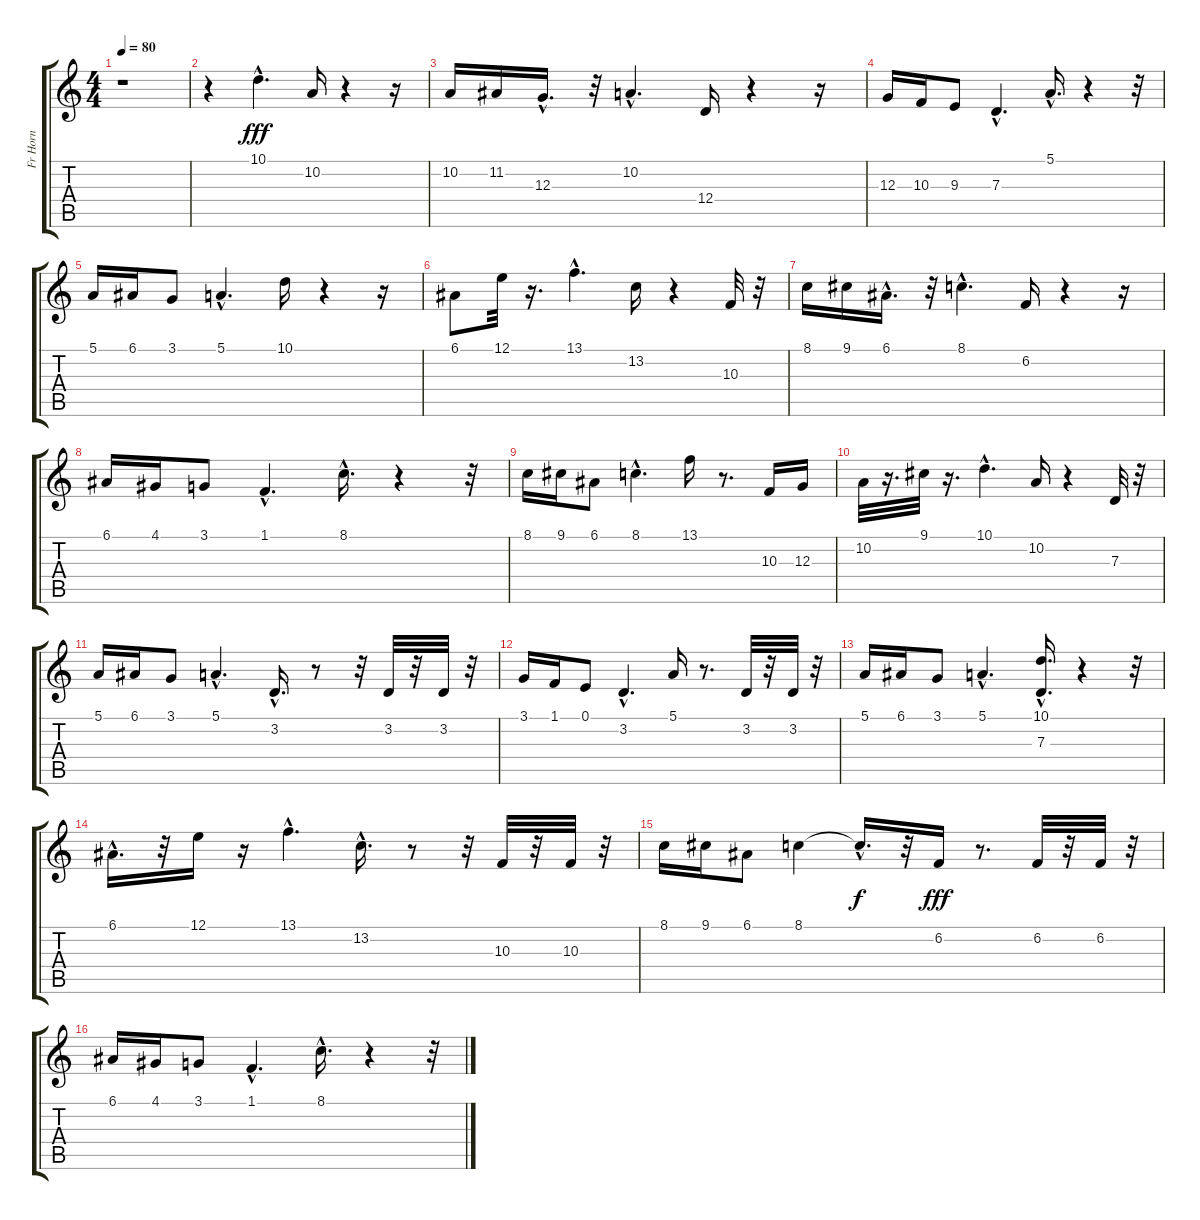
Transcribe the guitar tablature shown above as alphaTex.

\track ("Fr Horn" "Fr Horn") {instrument frenchhorn}
\staff {score tabs}
\tuning (E4 B3 G3 D3 A2 E2) {hide}
\ts (4 4)
\tempo 80
\clef g2
\ks c
r.1{dy fff instrument frenchhorn} |
r.4 10.1{hac}.4{d} 10.2.16 r.4 r.16 |
10.2.16 11.2.16 12.3{hac}.16{d} r.32 10.2{hac}.4{d} 12.4.16 r.4 r.16 |
12.3.16 10.3.16 9.3.8 7.3{hac}.4{d} 5.1{hac}.16{d} r.4 r.32 |
5.1.16 6.1.16 3.1.8 5.1{hac}.4{d} 10.1.16 r.4 r.16 |
6.1.8 12.1.32 r.16{d} 13.1{hac}.4{d} 13.2.16 r.4 10.3.32 r.32 |
8.1.16 9.1.16 6.1{hac}.16{d} r.32 8.1{hac}.4{d} 6.2.16 r.4 r.16 |
6.1.16 4.1.16 3.1.8 1.1{hac}.4{d} 8.1{hac}.16{d} r.4 r.32 |
8.1.16 9.1.16 6.1.8 8.1{hac}.4{d} 13.1.16 r.8{d} 10.3.16 12.3.16 |
10.2.32 r.16{d} 9.1.32 r.16{d} 10.1{hac}.4{d} 10.2.16 r.4 7.3.32 r.32 |
5.1.16 6.1.16 3.1.8 5.1{hac}.4{d} 3.2{hac}.16{d} r.8 r.32 3.2.32 r.32 3.2.32 r.32 |
3.1.16 1.1.16 0.1.8 3.2{hac}.4{d} 5.1.16 r.8{d} 3.2.32 r.32 3.2.32 r.32 |
5.1.16 6.1.16 3.1.8 5.1{hac}.4{d} (10.1{hac} 7.3).16{d} r.4 r.32 |
6.1{hac}.16{d} r.32 12.1.16 r.16 13.1{hac}.4{d} 13.2{hac}.16{d} r.8 r.32 10.3.32 r.32 10.3.32 r.32 |
8.1.16 9.1.16 6.1.8 8.1.4 8.1{hac t}.16{d dy f} r.32 6.2.16{dy fff} r.8{d} 6.2.32 r.32 6.2.32 r.32 |
6.1.16 4.1.16 3.1.8 1.1{hac}.4{d} 8.1{hac}.16{d} r.4 r.32
